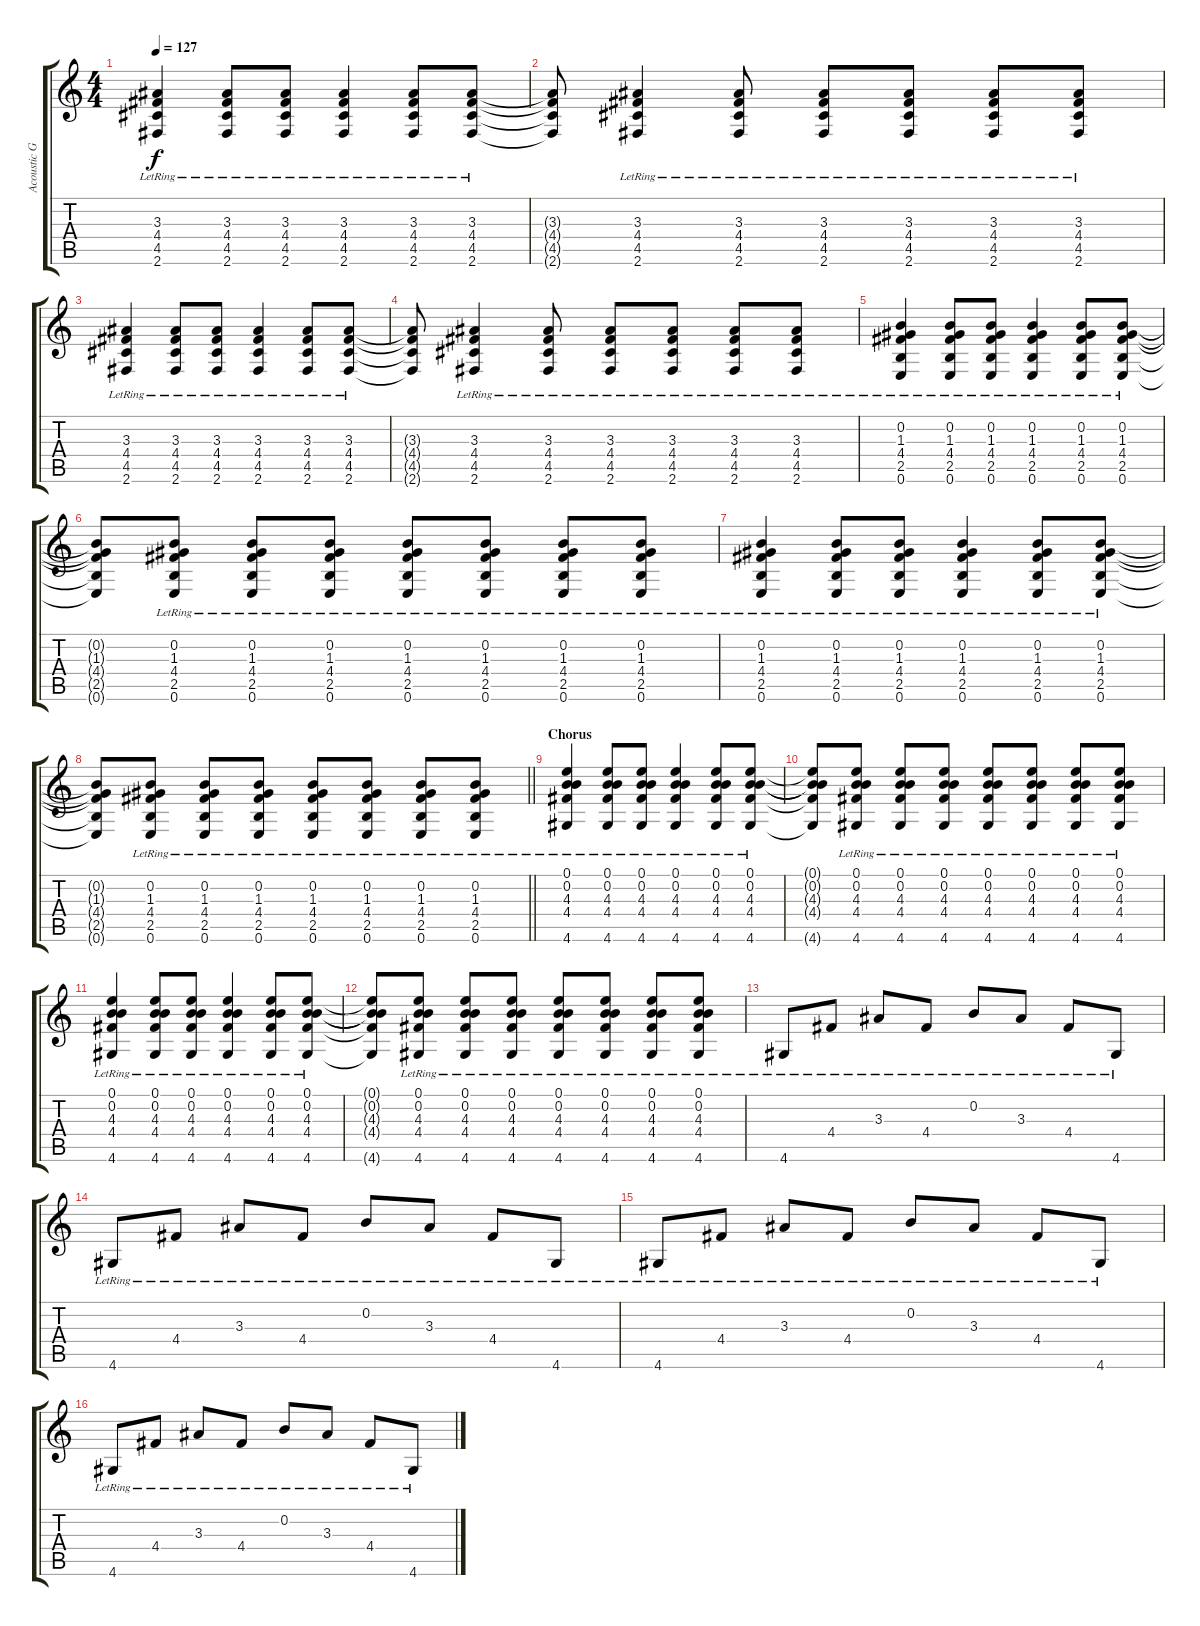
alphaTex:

\track ("Acoustic Guitar 1" "Acoustic G") {instrument acousticguitarsteel}
\staff {score tabs}
\tuning (E4 B3 G3 D3 A2 E2) {hide}
\ts (4 4)
\tempo 127
\clef g2
\ks c
(3.3{lr} 4.4{lr} 4.5{lr} 2.6{lr}).4{dy f} (3.3{lr} 4.4{lr} 4.5{lr} 2.6{lr}).8 (3.3{lr} 4.4{lr} 4.5{lr} 2.6{lr}).8 (3.3{lr} 4.4{lr} 4.5{lr} 2.6{lr}).4 (3.3{lr} 4.4{lr} 4.5{lr} 2.6{lr}).8 (3.3{lr} 4.4{lr} 4.5{lr} 2.6{lr}).8 |
(3.3{t} 4.4{t} 4.5{t} 2.6{t}).8 (3.3{lr} 4.4{lr} 4.5{lr} 2.6{lr}).4 (3.3{lr} 4.4{lr} 4.5{lr} 2.6{lr}).8 (3.3{lr} 4.4{lr} 4.5{lr} 2.6{lr}).8 (3.3{lr} 4.4{lr} 4.5{lr} 2.6{lr}).8 (3.3{lr} 4.4{lr} 4.5{lr} 2.6{lr}).8 (3.3{lr} 4.4{lr} 4.5{lr} 2.6{lr}).8 |
(3.3{lr} 4.4{lr} 4.5{lr} 2.6{lr}).4 (3.3{lr} 4.4{lr} 4.5{lr} 2.6{lr}).8 (3.3{lr} 4.4{lr} 4.5{lr} 2.6{lr}).8 (3.3{lr} 4.4{lr} 4.5{lr} 2.6{lr}).4 (3.3{lr} 4.4{lr} 4.5{lr} 2.6{lr}).8 (3.3{lr} 4.4{lr} 4.5{lr} 2.6{lr}).8 |
(3.3{t} 4.4{t} 4.5{t} 2.6{t}).8 (3.3{lr} 4.4{lr} 4.5{lr} 2.6{lr}).4 (3.3{lr} 4.4{lr} 4.5{lr} 2.6{lr}).8 (3.3{lr} 4.4{lr} 4.5{lr} 2.6{lr}).8 (3.3{lr} 4.4{lr} 4.5{lr} 2.6{lr}).8 (3.3{lr} 4.4{lr} 4.5{lr} 2.6{lr}).8 (3.3{lr} 4.4{lr} 4.5{lr} 2.6{lr}).8 |
(0.2{lr} 1.3{lr} 4.4{lr} 2.5{lr} 0.6{lr}).4 (0.2{lr} 1.3{lr} 4.4{lr} 2.5{lr} 0.6{lr}).8 (0.2{lr} 1.3{lr} 4.4{lr} 2.5{lr} 0.6{lr}).8 (0.2{lr} 1.3{lr} 4.4{lr} 2.5{lr} 0.6{lr}).4 (0.2{lr} 1.3{lr} 4.4{lr} 2.5{lr} 0.6{lr}).8 (0.2{lr} 1.3{lr} 4.4{lr} 2.5{lr} 0.6{lr}).8 |
(0.2{t} 1.3{t} 4.4{t} 2.5{t} 0.6{t}).8 (0.2{lr} 1.3{lr} 4.4{lr} 2.5{lr} 0.6{lr}).8 (0.2{lr} 1.3{lr} 4.4{lr} 2.5{lr} 0.6{lr}).8 (0.2{lr} 1.3{lr} 4.4{lr} 2.5{lr} 0.6{lr}).8 (0.2{lr} 1.3{lr} 4.4{lr} 2.5{lr} 0.6{lr}).8 (0.2{lr} 1.3{lr} 4.4{lr} 2.5{lr} 0.6{lr}).8 (0.2{lr} 1.3{lr} 4.4{lr} 2.5{lr} 0.6{lr}).8 (0.2{lr} 1.3{lr} 4.4{lr} 2.5{lr} 0.6{lr}).8 |
(0.2{lr} 1.3{lr} 4.4{lr} 2.5{lr} 0.6{lr}).4 (0.2{lr} 1.3{lr} 4.4{lr} 2.5{lr} 0.6{lr}).8 (0.2{lr} 1.3{lr} 4.4{lr} 2.5{lr} 0.6{lr}).8 (0.2{lr} 1.3{lr} 4.4{lr} 2.5{lr} 0.6{lr}).4 (0.2{lr} 1.3{lr} 4.4{lr} 2.5{lr} 0.6{lr}).8 (0.2{lr} 1.3{lr} 4.4{lr} 2.5{lr} 0.6{lr}).8 |
\barLineRight lightlight
(0.2{t} 1.3{t} 4.4{t} 2.5{t} 0.6{t}).8 (0.2{lr} 1.3{lr} 4.4{lr} 2.5{lr} 0.6{lr}).8 (0.2{lr} 1.3{lr} 4.4{lr} 2.5{lr} 0.6{lr}).8 (0.2{lr} 1.3{lr} 4.4{lr} 2.5{lr} 0.6{lr}).8 (0.2{lr} 1.3{lr} 4.4{lr} 2.5{lr} 0.6{lr}).8 (0.2{lr} 1.3{lr} 4.4{lr} 2.5{lr} 0.6{lr}).8 (0.2{lr} 1.3{lr} 4.4{lr} 2.5{lr} 0.6{lr}).8 (0.2{lr} 1.3{lr} 4.4{lr} 2.5{lr} 0.6{lr}).8 |
\section ("" "Chorus")
(0.1{lr} 0.2{lr} 4.3{lr} 4.4{lr} 4.6{lr}).4 (0.1{lr} 0.2{lr} 4.3{lr} 4.4{lr} 4.6{lr}).8 (0.1{lr} 0.2{lr} 4.3{lr} 4.4{lr} 4.6{lr}).8 (0.1{lr} 0.2{lr} 4.3{lr} 4.4{lr} 4.6{lr}).4 (0.1{lr} 0.2{lr} 4.3{lr} 4.4{lr} 4.6{lr}).8 (0.1{lr} 0.2{lr} 4.3{lr} 4.4{lr} 4.6{lr}).8 |
(0.1{t} 0.2{t} 4.3{t} 4.4{t} 4.6{t}).8 (0.1{lr} 0.2{lr} 4.3{lr} 4.4{lr} 4.6{lr}).8 (0.1{lr} 0.2{lr} 4.3{lr} 4.4{lr} 4.6{lr}).8 (0.1{lr} 0.2{lr} 4.3{lr} 4.4{lr} 4.6{lr}).8 (0.1{lr} 0.2{lr} 4.3{lr} 4.4{lr} 4.6{lr}).8 (0.1{lr} 0.2{lr} 4.3{lr} 4.4{lr} 4.6{lr}).8 (0.1{lr} 0.2{lr} 4.3{lr} 4.4{lr} 4.6{lr}).8 (0.1{lr} 0.2{lr} 4.3{lr} 4.4{lr} 4.6{lr}).8 |
(0.1{lr} 0.2{lr} 4.3{lr} 4.4{lr} 4.6{lr}).4 (0.1{lr} 0.2{lr} 4.3{lr} 4.4{lr} 4.6{lr}).8 (0.1{lr} 0.2{lr} 4.3{lr} 4.4{lr} 4.6{lr}).8 (0.1{lr} 0.2{lr} 4.3{lr} 4.4{lr} 4.6{lr}).4 (0.1{lr} 0.2{lr} 4.3{lr} 4.4{lr} 4.6{lr}).8 (0.1{lr} 0.2{lr} 4.3{lr} 4.4{lr} 4.6{lr}).8 |
(0.1{t} 0.2{t} 4.3{t} 4.4{t} 4.6{t}).8 (0.1{lr} 0.2{lr} 4.3{lr} 4.4{lr} 4.6{lr}).8 (0.1{lr} 0.2{lr} 4.3{lr} 4.4{lr} 4.6{lr}).8 (0.1{lr} 0.2{lr} 4.3{lr} 4.4{lr} 4.6{lr}).8 (0.1{lr} 0.2{lr} 4.3{lr} 4.4{lr} 4.6{lr}).8 (0.1{lr} 0.2{lr} 4.3{lr} 4.4{lr} 4.6{lr}).8 (0.1{lr} 0.2{lr} 4.3{lr} 4.4{lr} 4.6{lr}).8 (0.1{lr} 0.2{lr} 4.3{lr} 4.4{lr} 4.6{lr}).8 |
4.6{lr}.8 4.4{lr}.8 3.3{lr}.8 4.4{lr}.8 0.2{lr}.8 3.3{lr}.8 4.4{lr}.8 4.6{lr}.8 |
4.6{lr}.8 4.4{lr}.8 3.3{lr}.8 4.4{lr}.8 0.2{lr}.8 3.3{lr}.8 4.4{lr}.8 4.6{lr}.8 |
4.6{lr}.8 4.4{lr}.8 3.3{lr}.8 4.4{lr}.8 0.2{lr}.8 3.3{lr}.8 4.4{lr}.8 4.6{lr}.8 |
4.6{lr}.8 4.4{lr}.8 3.3{lr}.8 4.4{lr}.8 0.2{lr}.8 3.3{lr}.8 4.4{lr}.8 4.6{lr}.8
